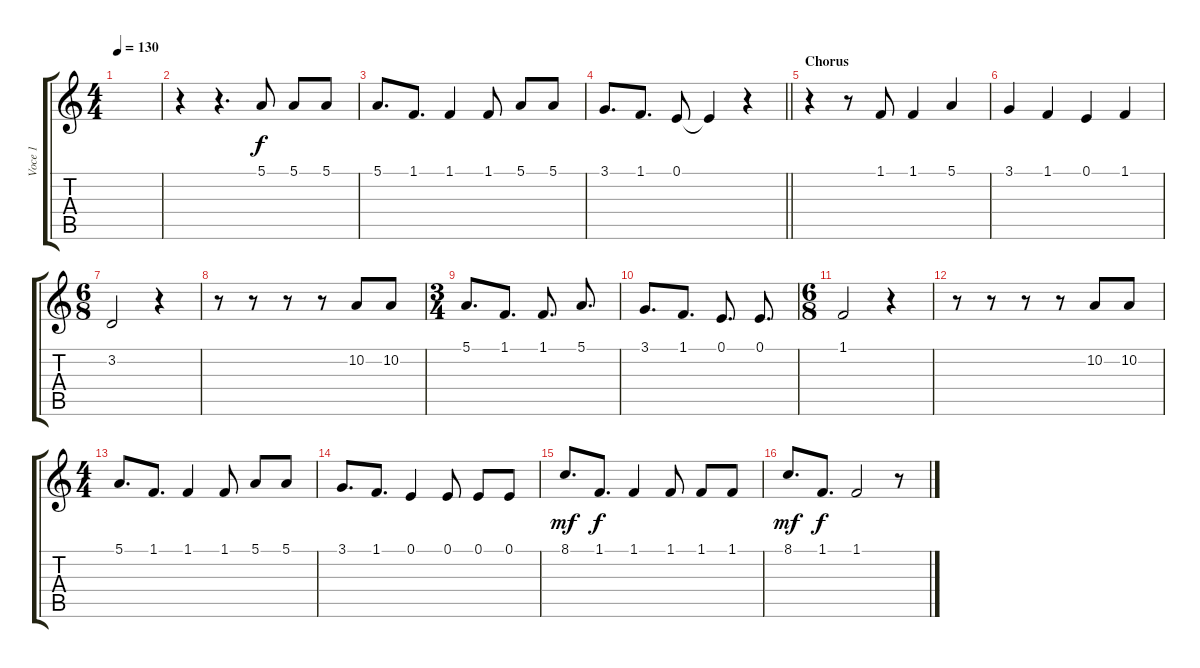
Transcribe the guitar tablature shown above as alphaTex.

\track ("Voce 1" "Voce 1") {instrument lead6voice}
\staff {score tabs}
\tuning (E4 B3 G3 D3 A2 E2) {hide}
\ts (4 4)
\tempo 130
\clef g2
\ks c
|
r.4 r.4{d} 5.1.8 5.1.8 5.1.8 |
5.1.8{d} 1.1.8{d} 1.1.4 1.1.8 5.1.8 5.1.8 |
\barLineRight lightlight
3.1.8{d} 1.1.8{d} 0.1.8 0.1{t}.4 r.4 |
\section ("" "Chorus")
r.4 r.8 1.1.8 1.1.4 5.1.4 |
3.1.4 1.1.4 0.1.4 1.1.4 |
\ts (6 8)
3.2.2 r.4 |
r.8 r.8 r.8 r.8 10.2.8 10.2.8 |
\ts (3 4)
5.1.8{d} 1.1.8{d} 1.1.8{d} 5.1.8{d} |
3.1.8{d} 1.1.8{d} 0.1.8{d} 0.1.8{d} |
\ts (6 8)
1.1.2 r.4 |
r.8 r.8 r.8 r.8 10.2.8 10.2.8 |
\ts (4 4)
5.1.8{d} 1.1.8{d} 1.1.4 1.1.8 5.1.8 5.1.8 |
3.1.8{d} 1.1.8{d} 0.1.4 0.1.8 0.1.8 0.1.8 |
8.1.8{d dy mf} 1.1.8{d dy f} 1.1.4 1.1.8 1.1.8 1.1.8 |
8.1.8{d dy mf} 1.1.8{d dy f} 1.1.2 r.8
